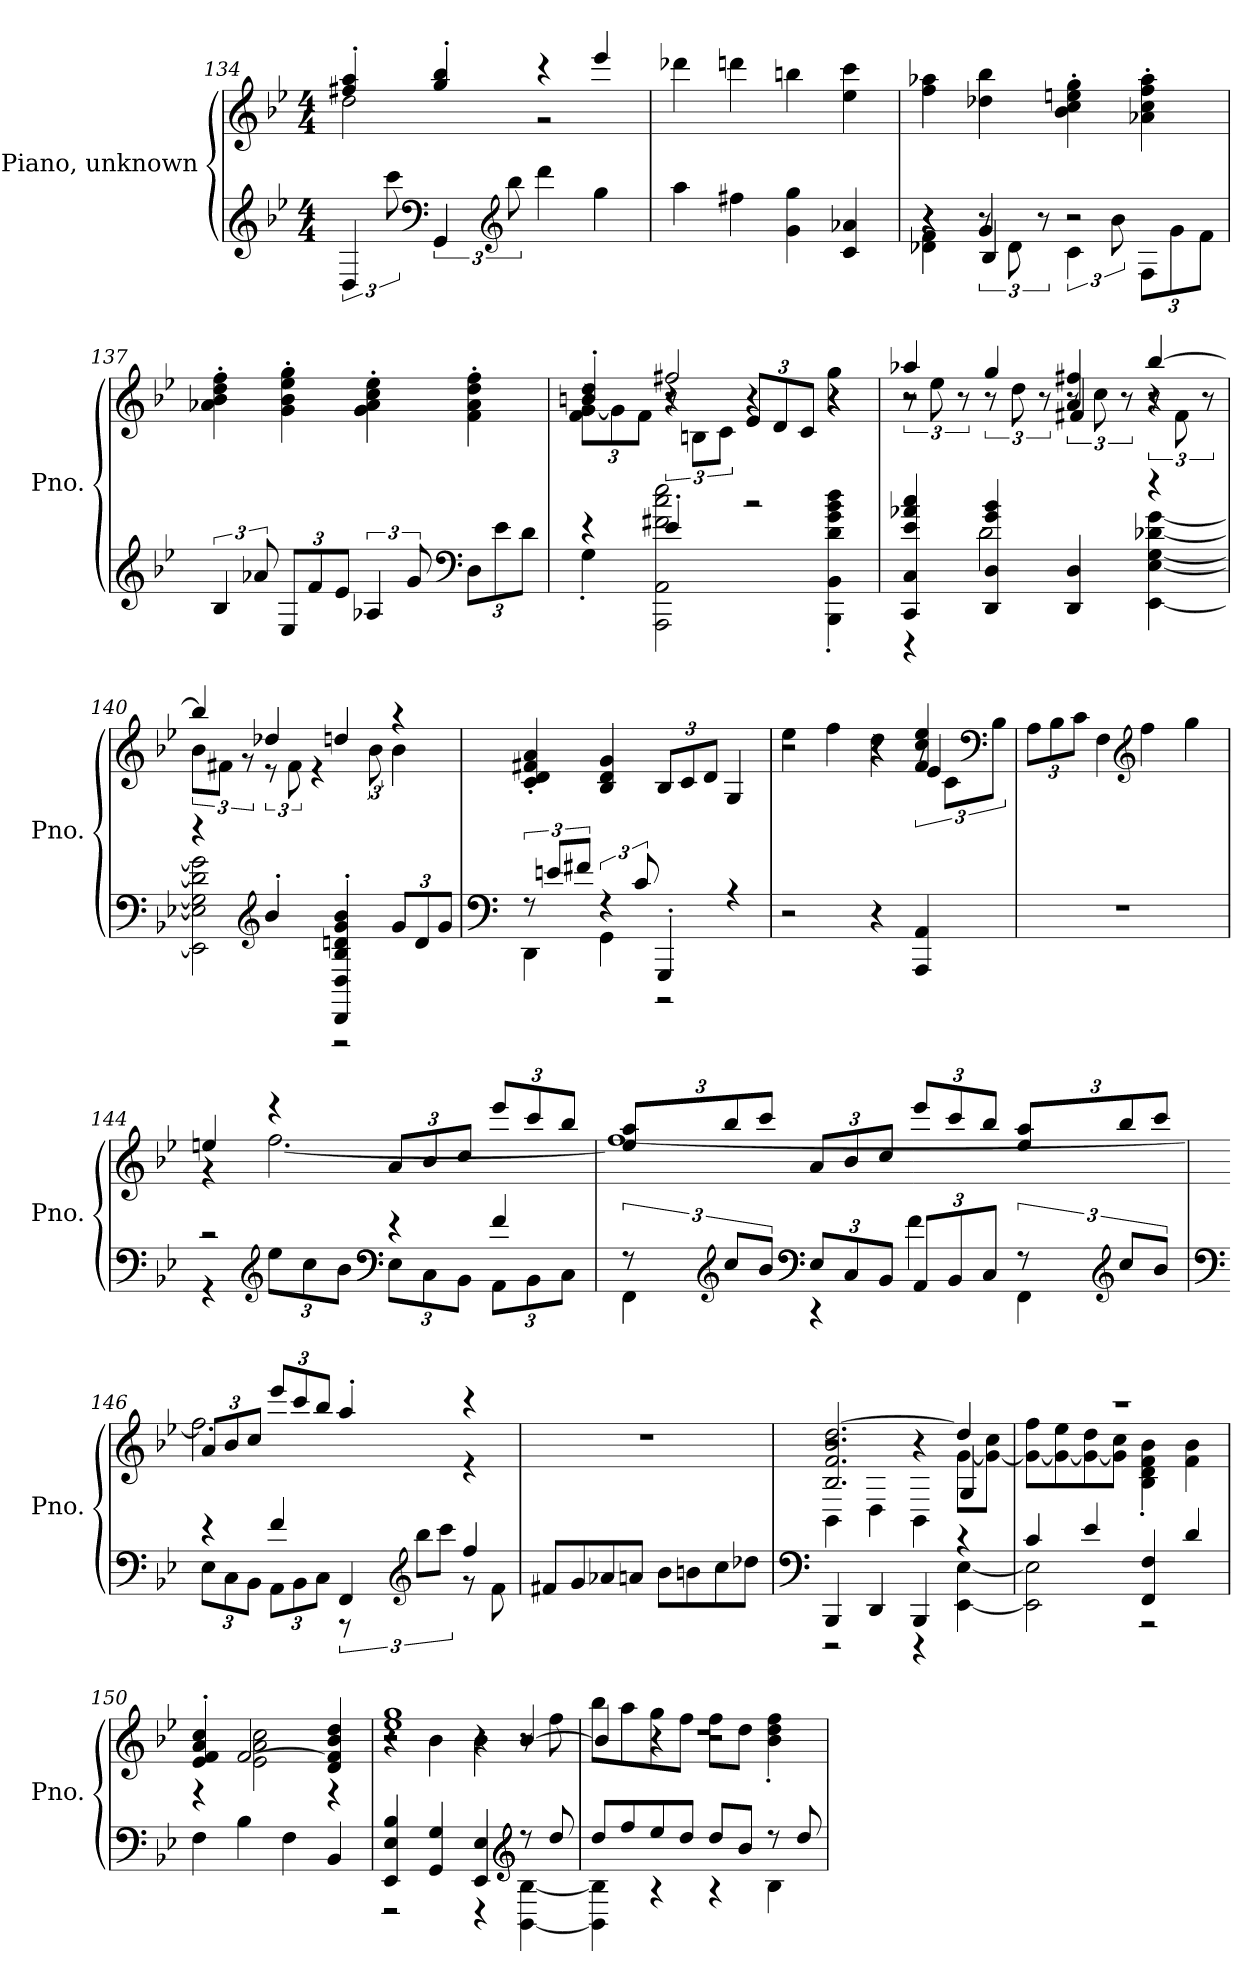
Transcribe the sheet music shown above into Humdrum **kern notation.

**kern	**kern
*part1	*part1
*staff2	*staff1
*I"Piano, unknown	*
*I'Pno.	*
*clefG2	*clefG2
*k[b-e-]	*k[b-e-]
*M4/4	*M4/4
=134	=134
*	*^
6D/	4ff#X/' 4aa/'	2dd\
12ccc\	.	.
*clefF4	*	*
6GG/	4gg/' 4bb-/'	.
*clefG2	*	*
12bb-\	.	.
4ddd\	4r	2r
4gg\	4eee-/	.
*	*v	*v
!!LO:LB:g=z
=135	=135
4aa\	4ddd-X\
4ff#X\	4dddn\
4g\ 4gg\	4bbn\
4c/ 4a-X/	4ee-\ 4ccc\
=136	=136
*^	*
*	*^	*
4r	4d-X\ 4f\	4r	4ff\ 4aa-X\
4g/	12r	4B-/	4dd-X\ 4bb-\
.	12d-\	.	.
.	12r	.	.
2r	6c\	2r	4b-\' 4cc\' 4een\' 4gg\'
.	12b-\	.	.
*	*Xbrackettup	*	*
.	12F\L	.	4a-X\' 4cc\' 4ff\' 4aa-\'
.	12g\	.	.
.	12f\J	.	.
*v	*v	*v	*
=137	=137
*brackettup	*
6B-/	4a-X\' 4b-\' 4dd\' 4ff\'
12a-X/	.
*Xbrackettup	*
12E-/L	4g\' 4b-\' 4ee-\' 4gg\'
12f/	.
12e-/J	.
*brackettup	*
6A-X/	4g\' 4a-\' 4cc\' 4ee-\'
12g/	.
*clefF4	*
*Xbrackettup	*
12D\L	4f\' 4a-\' 4dd\' 4ff\'
12e-\	.
12d\J	.
!!LO:PB:g=z
=138	=138
*^	*^
*	*	*	*Xbrackettup
*	*	*	*^
4r	4G'\	4r	12f\ [12g\L	4bn/' 4dd/'
.	.	.	12g\]	.
.	.	.	12f\J	.
*	*	*	*brackettup	*
4e-'/	2AAA\ 2AA\ 2f#X\ 2cc\ 2ee-\	2ff#X/	12r	4r
.	.	.	12Bn\L	.
.	.	.	12c\J	.
*	*	*	*	*Xbrackettup
2r	.	.	4r	12e-/L
.	.	.	.	12d/
.	.	.	.	12c/J
.	4BBB-\' 4BB-\' 4d\' 4g\' 4b-\' 4dd\'	4r	4gg\	4r
=139	=139	=139	=139	=139
*	*	*	*brackettup	*
4CC/ 4C/ 4e-/ 4a-X/ 4cc/	4r	4aa-X/	12r	2r
.	.	.	12ee-\	.
.	.	.	12r	.
4DD/ 4D/ 4g/ 4b-/	2d\	4gg/	12r	.
.	.	.	12dd\	.
.	.	.	12r	.
4DD/ 4D/	.	4a/ 4ff#X/	12r	4f#X/
.	.	.	12cc\	.
.	.	.	12r	.
4r	[4EE-\ [4E-\ [4G\ [4d-X\ [4g\	[4bb-/	12r	4r
.	.	.	12f#\	.
.	.	.	12r	.
*	*	*	*v	*v
=140	=140	=140	=140
4r	2EE-\] 2E-\] 2G\] 2d-\] 2g\]	4bb-/]	12b-\L
.	.	.	12f#X\J
.	.	.	12r
*clefG2	*	*	*
4b-'/	.	4dd-X/	12r
.	.	.	12f#\
.	.	.	4r
4DD/' 4D/' 4B-/' 4dn/' 4g/' 4b-/'	2r	4ddn/	.
.	.	.	12b-\
12g/L	.	4r	4b-\
12d/	.	.	.
12g/J	.	.	.
*	*	*v	*v
!!LO:LB:g=z
=141	=141	=141
*clefF4	*	*
*brackettup	*	*
12r	4DD\	4c/' 4d/' 4f#X/' 4a/'
12en/L	.	.
12f#X/J	.	.
6r	4GG\	4B-/ 4d/ 4g/
12c/	.	.
*	*	*Xbrackettup
4GGG'/	2r	12B-/L
.	.	12c/
.	.	12d/J
4r	.	4G/
*v	*v	*
=142	=142
*	*^
*	*	*^
2r	2r	4ee-\	2r
.	.	4ff\	.
4r	4r	4dd\	4r
*	*	*brackettup	*
4AAA/ 4AA/	4f/ 4cc/ 4ee-/	12r	4e-/
.	.	12c\L	.
*	*clefF4	*	*
.	.	12B-\J	.
*	*v	*v	*v
=143	=143
*	*Xbrackettup
1r	12A\L
.	12B-\
.	12c\J
.	4F\
*	*clefG2
.	4ff\
.	4gg\
!!LO:LB:g=z
=144	=144
*^	*^
2r	4r	4een/	4r
*clefG2	*	*	*
*	*Xbrackettup	*	*
.	12ee-\L	4r	[2.ff\
.	12cc\	.	.
.	12b-\J	.	.
*clefF4	*	*	*
4r	12E-\L	12a/L	.
.	12C\	12b-/	.
.	12BB-\J	12cc/J	.
4f/	12AA\L	12eee-/L	.
.	12BB-\	12ccc/	.
.	12C\J	12bb-/J	.
=145	=145	=145	=145
*brackettup	*	*	*
12r	4FF\	12ee-/ 12aa/L	1ff_
*clefG2	*	*	*
12cc/L	.	12bb-/	.
12b-/J	.	12ccc/J	.
*clefF4	*	*	*
*Xbrackettup	*	*	*
12E-/L	4r	12a/L	.
12C/	.	12b-/	.
12BB-/J	.	12cc/J	.
12AA/L	4f\	12eee-/L	.
12BB-/	.	12ccc/	.
12C/J	.	12bb-/J	.
*brackettup	*	*	*
12r	4FF\	12ee-/ 12aa/L	.
*clefG2	*	*	*
12cc/L	.	12bb-/	.
12b-/J	.	12ccc/J	.
!!LO:LB:g=z	!!
=146	=146	=146	=146
*clefF4	*	*	*
*	*Xbrackettup	*	*
4r	12E-\L	12a/L	2.ff\]
.	12C\	12b-/	.
.	12BB-\J	12cc/J	.
4f/	12AA\L	12eee-/L	.
.	12BB-\	12ccc/	.
.	12C\J	12bb-/J	.
*	*brackettup	*	*
4FF/	12r	4aa'/	.
*clefG2	*	*	*
.	12bb-\L	.	.
.	12ccc\J	.	.
4ff/	8r	4r	4r
.	8f\	.	.
*v	*v	*	*
*	*v	*v
=147	=147
8f#X/L	1r
8g/	.
8a-X/	.
8an/J	.
8b-\L	.
8bn\	.
8cc\	.
8dd-X\J	.
=148	=148
*clefF4	*
*^	*^
*	*	*	*^
4BBB-/	2r	2.B-/ 2.f/ 2.b-/ [2.dd/	4BB-\	2r
4DD/	.	.	4D\	.
4BBB-/	4r	.	4BB-\	4r
4r	[4EE-\ [4E-\	4dd/]	[8g\L	4G/
.	.	.	8g\_ 8cc\J	.
*	*	*	*v	*v
!!LO:LB:g=z
=149	=149	=149	=149
4c/	2EE-\] 2E-\]	1r	8g\_ 8ff\L
.	.	.	8g\_ 8ee-\
4e-/	.	.	8g\_ 8dd\
.	.	.	8g\] 8cc\J
4FF/ 4F/	2r	.	4B-\' 4d\' 4f\' 4b-\'
4d/	.	.	4f\ 4b-\
*v	*v	*	*
=150	=150	=150
4F\	4e-/' 4f/' 4a/' 4cc/'	4r
4B-\	[2f/	2e-\ 2a\ 2cc\
4F\	.	.
4BB-/	4d/ 4f/] 4b-/ 4dd/	4r
=151	=151	=151
*^	*	*^
4EE-/ 4E-/ 4B-/	2r	1ee- 1gg	4r	2r
4GG/ 4G/	.	.	4b-\	.
4EE-/ 4E-/	4r	.	4b-\	4r
*clefG2	*	*	*	*
8r	[4BB-\ [4B-\	.	8r	[4b-/
8dd/	.	.	8ff\	.
=152	=152	=152	=152	=152
8dd/L	4BB-\] 4B-\]	1r	8bb-\L	4b-/]
8ff/	.	.	8aa\	.
8ee-/	4r	.	8gg\	4r
8dd/J	.	.	8ff\J	.
8dd/L	4r	.	8ff\L	2r
8b-/J	.	.	8dd\J	.
8r	4B-\	.	4b-\' 4dd\' 4ff\'	.
8dd/	.	.	.	.
*v	*v	*	*	*
*	*v	*v	*v
=	=
*-	*-
